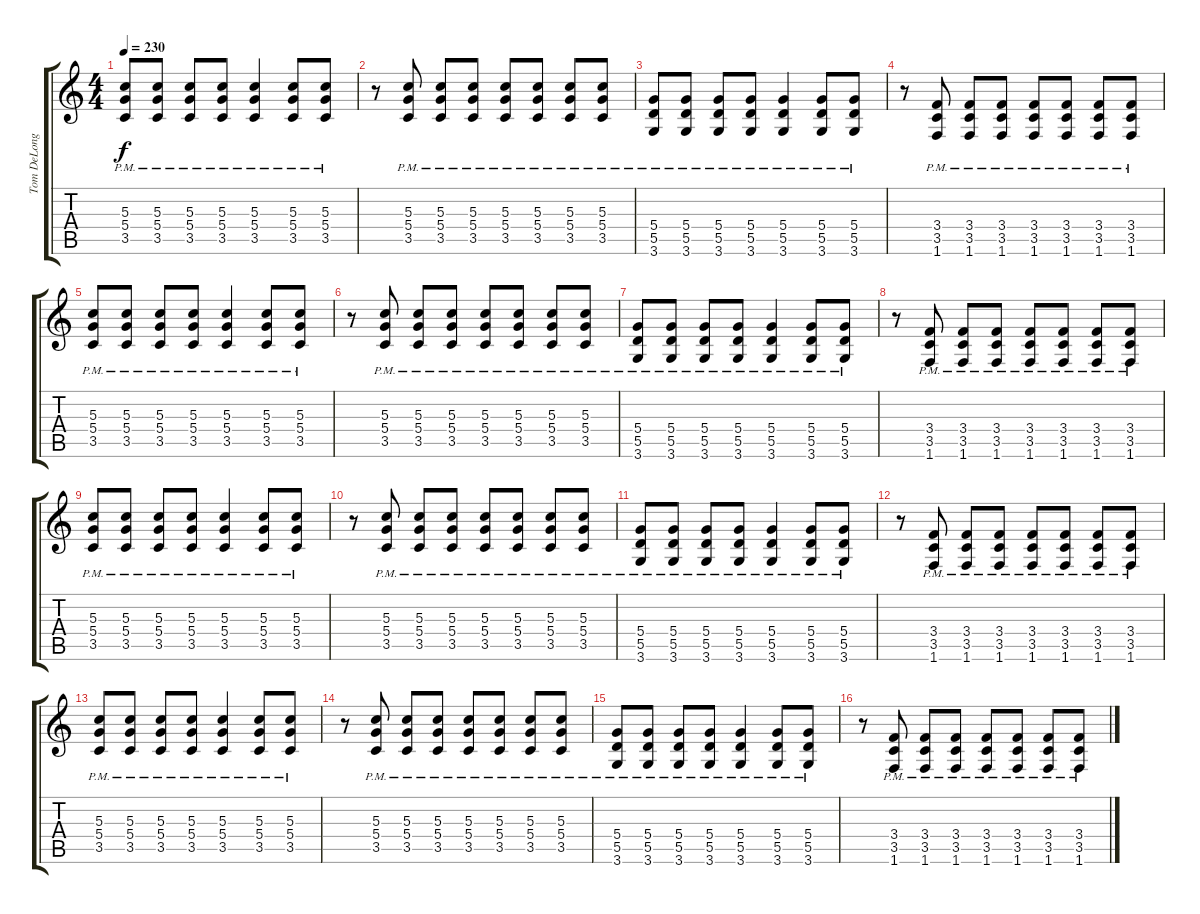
\track ("Tom DeLonge" "Tom DeLong") {instrument distortionguitar}
\staff {score tabs}
\tuning (E4 B3 G3 D3 A2 E2) {hide}
\ts (4 4)
\tempo 230
\clef g2
\ks c
(5.3{pm} 5.4{pm} 3.5{pm}).8{dy f balance 10} (5.3{pm} 5.4{pm} 3.5{pm}).8 (5.3{pm} 5.4{pm} 3.5{pm}).8 (5.3{pm} 5.4{pm} 3.5{pm}).8 (5.3{pm} 5.4{pm} 3.5{pm}).4 (5.3{pm} 5.4{pm} 3.5{pm}).8 (5.3{pm} 5.4{pm} 3.5{pm}).8 |
r.8 (5.3{pm} 5.4{pm} 3.5{pm}).8 (5.3{pm} 5.4{pm} 3.5{pm}).8 (5.3{pm} 5.4{pm} 3.5{pm}).8 (5.3{pm} 5.4{pm} 3.5{pm}).8 (5.3{pm} 5.4{pm} 3.5{pm}).8 (5.3{pm} 5.4{pm} 3.5{pm}).8 (5.3{pm} 5.4{pm} 3.5{pm}).8 |
(5.4{pm} 5.5{pm} 3.6{pm}).8 (5.4{pm} 5.5{pm} 3.6{pm}).8 (5.4{pm} 5.5{pm} 3.6{pm}).8 (5.4{pm} 5.5{pm} 3.6{pm}).8 (5.4{pm} 5.5{pm} 3.6{pm}).4 (5.4{pm} 5.5{pm} 3.6{pm}).8 (5.4{pm} 5.5{pm} 3.6{pm}).8 |
r.8 (3.4{pm} 3.5{pm} 1.6{pm}).8 (3.4{pm} 3.5{pm} 1.6{pm}).8 (3.4{pm} 3.5{pm} 1.6{pm}).8 (3.4{pm} 3.5{pm} 1.6{pm}).8 (3.4{pm} 3.5{pm} 1.6{pm}).8 (3.4{pm} 3.5{pm} 1.6{pm}).8 (3.4{pm} 3.5{pm} 1.6{pm}).8 |
(5.3{pm} 5.4{pm} 3.5{pm}).8 (5.3{pm} 5.4{pm} 3.5{pm}).8 (5.3{pm} 5.4{pm} 3.5{pm}).8 (5.3{pm} 5.4{pm} 3.5{pm}).8 (5.3{pm} 5.4{pm} 3.5{pm}).4 (5.3{pm} 5.4{pm} 3.5{pm}).8 (5.3{pm} 5.4{pm} 3.5{pm}).8 |
r.8 (5.3{pm} 5.4{pm} 3.5{pm}).8 (5.3{pm} 5.4{pm} 3.5{pm}).8 (5.3{pm} 5.4{pm} 3.5{pm}).8 (5.3{pm} 5.4{pm} 3.5{pm}).8 (5.3{pm} 5.4{pm} 3.5{pm}).8 (5.3{pm} 5.4{pm} 3.5{pm}).8 (5.3{pm} 5.4{pm} 3.5{pm}).8 |
(5.4{pm} 5.5{pm} 3.6{pm}).8 (5.4{pm} 5.5{pm} 3.6{pm}).8 (5.4{pm} 5.5{pm} 3.6{pm}).8 (5.4{pm} 5.5{pm} 3.6{pm}).8 (5.4{pm} 5.5{pm} 3.6{pm}).4 (5.4{pm} 5.5{pm} 3.6{pm}).8 (5.4{pm} 5.5{pm} 3.6{pm}).8 |
r.8 (3.4{pm} 3.5{pm} 1.6{pm}).8 (3.4{pm} 3.5{pm} 1.6{pm}).8 (3.4{pm} 3.5{pm} 1.6{pm}).8 (3.4{pm} 3.5{pm} 1.6{pm}).8 (3.4{pm} 3.5{pm} 1.6{pm}).8 (3.4{pm} 3.5{pm} 1.6{pm}).8 (3.4{pm} 3.5{pm} 1.6{pm}).8 |
(5.3{pm} 5.4{pm} 3.5{pm}).8{balance 10} (5.3{pm} 5.4{pm} 3.5{pm}).8 (5.3{pm} 5.4{pm} 3.5{pm}).8 (5.3{pm} 5.4{pm} 3.5{pm}).8 (5.3{pm} 5.4{pm} 3.5{pm}).4 (5.3{pm} 5.4{pm} 3.5{pm}).8 (5.3{pm} 5.4{pm} 3.5{pm}).8 |
r.8 (5.3{pm} 5.4{pm} 3.5{pm}).8 (5.3{pm} 5.4{pm} 3.5{pm}).8 (5.3{pm} 5.4{pm} 3.5{pm}).8 (5.3{pm} 5.4{pm} 3.5{pm}).8 (5.3{pm} 5.4{pm} 3.5{pm}).8 (5.3{pm} 5.4{pm} 3.5{pm}).8 (5.3{pm} 5.4{pm} 3.5{pm}).8 |
(5.4{pm} 5.5{pm} 3.6{pm}).8 (5.4{pm} 5.5{pm} 3.6{pm}).8 (5.4{pm} 5.5{pm} 3.6{pm}).8 (5.4{pm} 5.5{pm} 3.6{pm}).8 (5.4{pm} 5.5{pm} 3.6{pm}).4 (5.4{pm} 5.5{pm} 3.6{pm}).8 (5.4{pm} 5.5{pm} 3.6{pm}).8 |
r.8 (3.4{pm} 3.5{pm} 1.6{pm}).8 (3.4{pm} 3.5{pm} 1.6{pm}).8 (3.4{pm} 3.5{pm} 1.6{pm}).8 (3.4{pm} 3.5{pm} 1.6{pm}).8 (3.4{pm} 3.5{pm} 1.6{pm}).8 (3.4{pm} 3.5{pm} 1.6{pm}).8 (3.4{pm} 3.5{pm} 1.6{pm}).8 |
(5.3{pm} 5.4{pm} 3.5{pm}).8 (5.3{pm} 5.4{pm} 3.5{pm}).8 (5.3{pm} 5.4{pm} 3.5{pm}).8 (5.3{pm} 5.4{pm} 3.5{pm}).8 (5.3{pm} 5.4{pm} 3.5{pm}).4 (5.3{pm} 5.4{pm} 3.5{pm}).8 (5.3{pm} 5.4{pm} 3.5{pm}).8 |
r.8 (5.3{pm} 5.4{pm} 3.5{pm}).8 (5.3{pm} 5.4{pm} 3.5{pm}).8 (5.3{pm} 5.4{pm} 3.5{pm}).8 (5.3{pm} 5.4{pm} 3.5{pm}).8 (5.3{pm} 5.4{pm} 3.5{pm}).8 (5.3{pm} 5.4{pm} 3.5{pm}).8 (5.3{pm} 5.4{pm} 3.5{pm}).8 |
(5.4{pm} 5.5{pm} 3.6{pm}).8 (5.4{pm} 5.5{pm} 3.6{pm}).8 (5.4{pm} 5.5{pm} 3.6{pm}).8 (5.4{pm} 5.5{pm} 3.6{pm}).8 (5.4{pm} 5.5{pm} 3.6{pm}).4 (5.4{pm} 5.5{pm} 3.6{pm}).8 (5.4{pm} 5.5{pm} 3.6{pm}).8 |
r.8 (3.4{pm} 3.5{pm} 1.6{pm}).8 (3.4{pm} 3.5{pm} 1.6{pm}).8 (3.4{pm} 3.5{pm} 1.6{pm}).8 (3.4{pm} 3.5{pm} 1.6{pm}).8 (3.4{pm} 3.5{pm} 1.6{pm}).8 (3.4{pm} 3.5{pm} 1.6{pm}).8 (3.4{pm} 3.5{pm} 1.6{pm}).8
